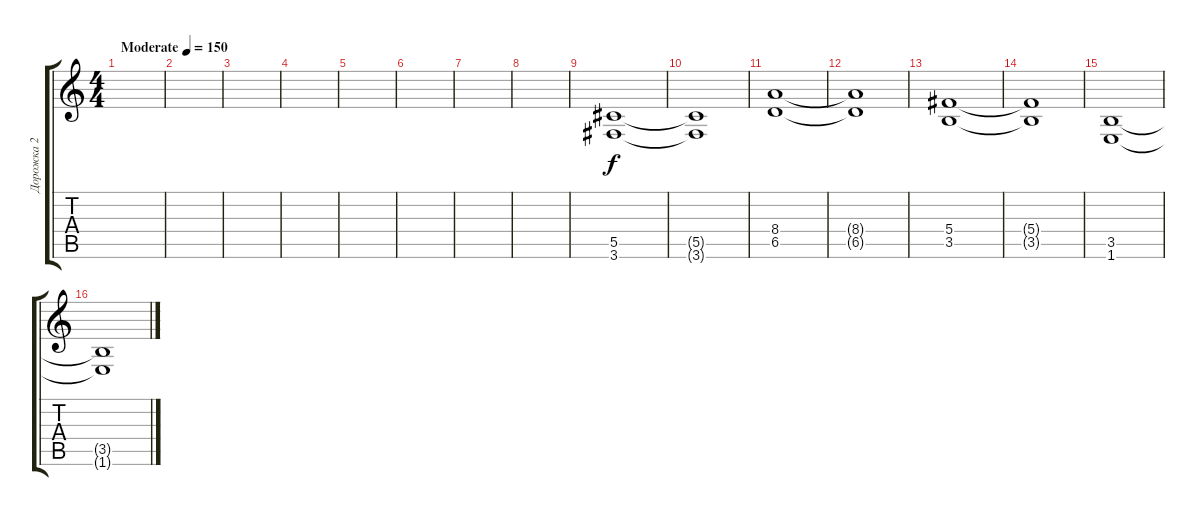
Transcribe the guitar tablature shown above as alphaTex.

\track ("Дорожка 2" "Дорожка 2") {instrument distortionguitar}
\staff {score tabs}
\tuning (Eb4 Bb3 Gb3 Db3 Ab2 Eb2) {hide}
\ts (4 4)
\tempo (150 "Moderate")
\clef g2
\ks c
|
|
|
|
|
|
|
|
(5.5 3.6).1 |
(5.5{t} 3.6{t}).1 |
(8.4 6.5).1 |
(8.4{t} 6.5{t}).1 |
(5.4 3.5).1 |
(5.4{t} 3.5{t}).1 |
(3.5 1.6).1 |
(3.5{t} 1.6{t}).1
